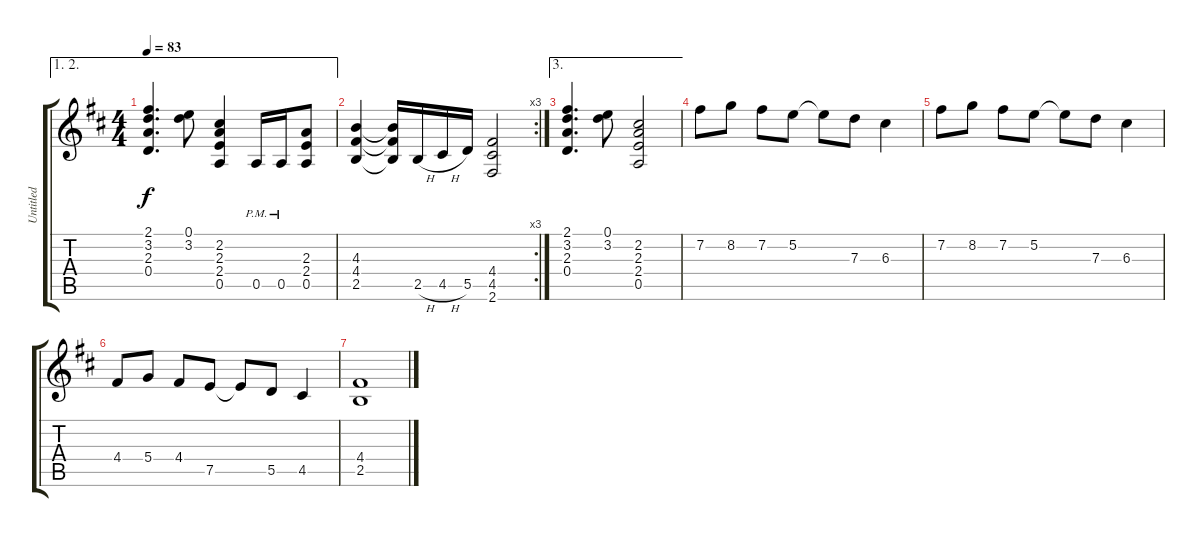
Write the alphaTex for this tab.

\track ("Untitled" "Untitled") {instrument distortionguitar}
\staff {score tabs}
\tuning (E4 B3 G3 D3 A2 E2) {hide}
\ae (1 2)
\ts (4 4)
\tempo 83
\clef g2
\ks d
(2.1 3.2 2.3 0.4).4{d dy f} (0.1 3.2).8 (2.2 2.3 2.4 0.5).4 0.5{pm}.16 0.5{pm}.16 (2.3 2.4 0.5).8 |
\rc 3
(4.3 4.4 2.5).4 (4.3{t} 4.4{t} 2.5{t}).16 2.5{h}.16 4.5{h}.16 5.5.16 (4.4 4.5 2.6).2 |
\ae 3
(2.1 3.2 2.3 0.4).4{d} (0.1 3.2).8 (2.2 2.3 2.4 0.5).2 |
7.2.8 8.2.8 7.2.8 5.2.8 5.2{t}.8 7.3.8 6.3.4 |
7.2.8 8.2.8 7.2.8 5.2.8 5.2{t}.8 7.3.8 6.3.4 |
4.4.8 5.4.8 4.4.8 7.5.8 7.5{t}.8 5.5.8 4.5.4 |
(4.4 2.5).1
